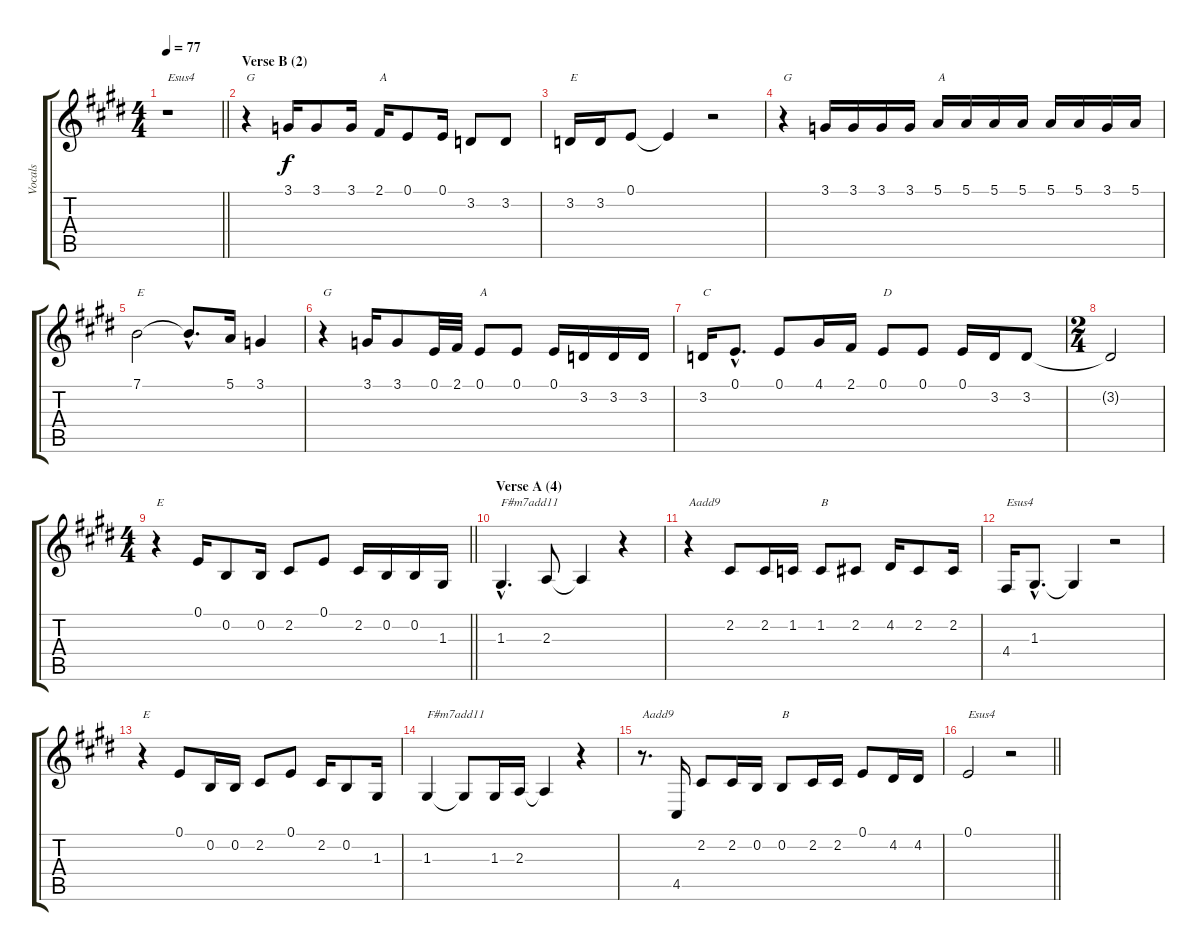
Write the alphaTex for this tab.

\track ("Vocals" "Vocals") {instrument sopranosax}
\staff {score tabs}
\tuning (E4 B3 G3 D3 A2 E2) {hide}
\ts (4 4)
\tempo 77
\clef g2
\barLineRight lightlight
\ks e
r.1{txt "Esus4" dy f} |
\section ("" "Verse B (2)")
r.4{txt "G"} 3.1.16 3.1.8 3.1.16 2.1.16{txt "A"} 0.1.8 0.1.16 3.2.8 3.2.8 |
3.2.16{txt "E"} 3.2.16 0.1.8 0.1{t}.4 r.2 |
r.4{txt "G"} 3.1.16 3.1.16 3.1.16 3.1.16 5.1.16{txt "A"} 5.1.16 5.1.16 5.1.16 5.1.16 5.1.16 3.1.16 5.1.16 |
7.1.2{txt "E"} 7.1{hac t}.8{d} 5.1.16 3.1.4 |
r.4{txt "G"} 3.1.16 3.1.8 0.1.32 2.1.32 0.1.8{txt "A"} 0.1.8 0.1.16 3.2.16 3.2.16 3.2.16 |
3.2.16{txt "C"} 0.1{hac}.8{d} 0.1.8 4.1.16 2.1.16 0.1.8{txt "D"} 0.1.8 0.1.16 3.2.16 3.2.8 |
\ts (2 4)
3.2{t}.2 |
\ts (4 4)
\barLineRight lightlight
r.4{txt "E"} 0.1.16 0.2.8 0.2.16 2.2.8 0.1.8 2.2.16 0.2.16 0.2.16 1.3.16 |
\section ("" "Verse A (4)")
1.3{hac}.4{d txt "F#m7add11"} 2.3.8 2.3{t}.4 r.4 |
r.4{txt "Aadd9"} 2.2.8 2.2.16 1.2.16 1.2.8{txt "B"} 2.2.8 4.2.16 2.2.8 2.2.16 |
4.4.16{txt "Esus4"} 1.3{hac}.8{d} 1.3{t}.4 r.2 |
r.4{txt "E"} 0.1.8 0.2.16 0.2.16 2.2.8 0.1.8 2.2.16 0.2.8 1.3.16 |
1.3.4{txt "F#m7add11"} 1.3{t}.8 1.3.16 2.3.16 2.3{t}.4 r.4 |
r.8{d txt "Aadd9"} 4.5.16 2.2.8 2.2.16 0.2.16 0.2.8{txt "B"} 2.2.16 2.2.16 0.1.8 4.2.16 4.2.16 |
\barLineRight lightlight
0.1.2{txt "Esus4"} r.2
